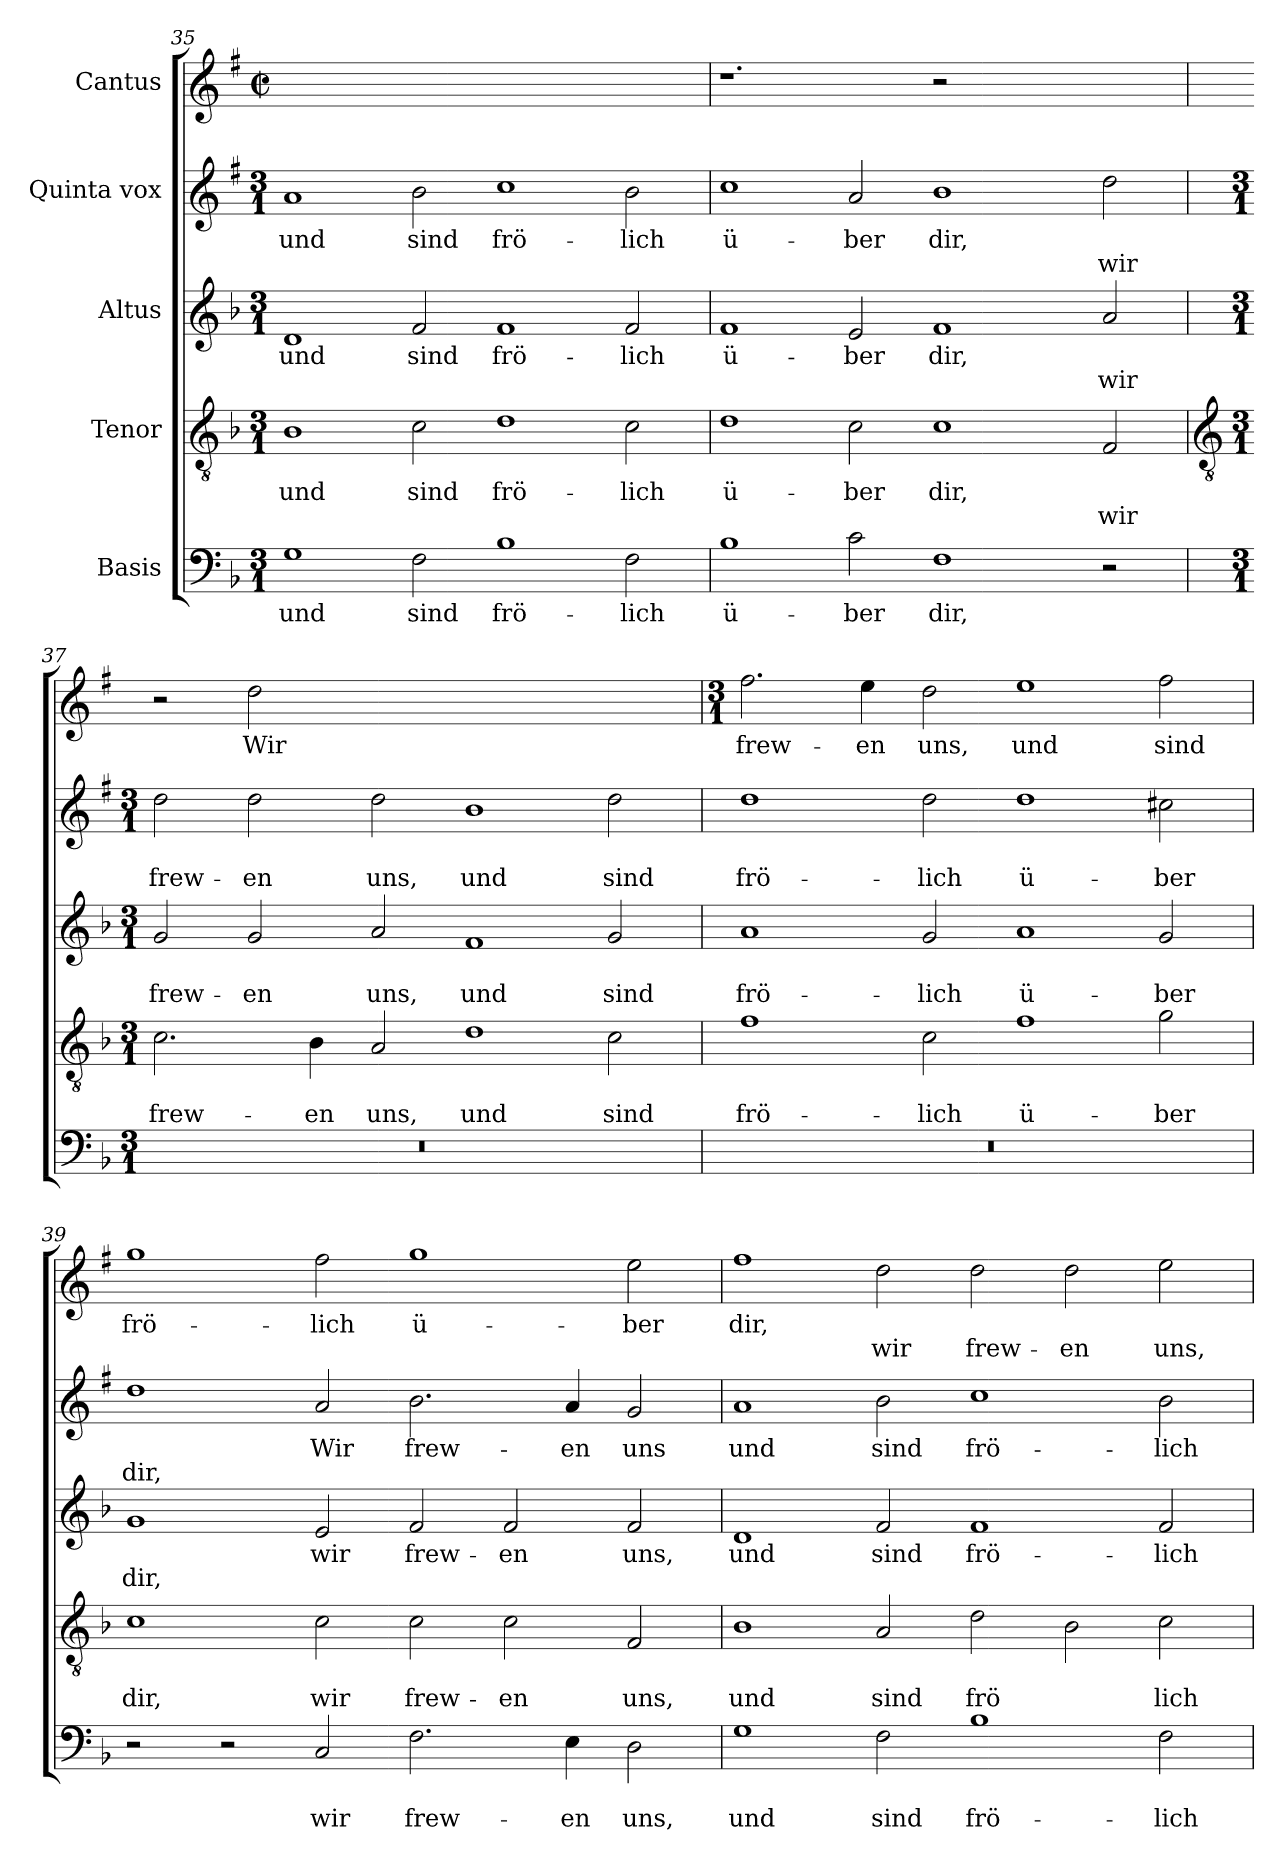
**kern	**text	**text	**kern	**text	**text	**kern	**text	**text	**kern	**text	**text	**kern	**text	**text
*part5	*part5	*part5	*part4	*part4	*part4	*part3	*part3	*part3	*part2	*part2	*part2	*part1	*part1	*part1
*staff5	*staff5	*staff5	*staff4	*staff4	*staff4	*staff3	*staff3	*staff3	*staff2	*staff2	*staff2	*staff1	*staff1	*staff1
*I"Basis	*	*	*I"Tenor	*	*	*I"Altus	*	*	*I"Quinta vox	*	*	*I"Cantus	*	*
*clefF4	*	*	*clefGv2	*	*	*clefG2	*	*	*clefG2	*	*	*clefG2	*	*
*	*	*	*	*	*	*	*	*	*ITrd1c2	*	*	*ITrd1c2	*	*
*k[b-]	*	*	*k[b-]	*	*	*k[b-]	*	*	*k[b-]	*	*	*k[b-]	*	*
*F:	*	*	*F:	*	*	*F:	*	*	*F:	*	*	*F:	*	*
*M3/1	*	*	*M3/1	*	*	*M3/1	*	*	*M3/1	*	*	*M4/2	*	*
*	*	*	*	*	*	*	*	*	*	*	*	*met(c|)	*	*
=35	=35	=35	=35	=35	=35	=35	=35	=35	=35	=35	=35	=35	=35	=35
!	!LO:LY:b	!	!	!LO:LY:b	!	!	!LO:LY:b	!	!	!LO:LY:b	!	!	!	!
*	*	*	*	*	*	*	*	*	*	*	*	*^	*	*
1G	und	.	1B-	und	.	1d	und	.	1g	und	.	0.r	0.ryy	.	.
!	!LO:LY:b	!	!	!LO:LY:b	!	!	!LO:LY:b	!	!	!LO:LY:b	!	!	!	!	!
2F	sind	.	2c	sind	.	2f	sind	.	2a	sind	.	.	.	.	.
!	!LO:LY:b	!	!	!LO:LY:b	!	!	!LO:LY:b	!	!	!LO:LY:b	!	!	!	!	!
1B-	frö-	.	1d	frö-	.	1f	frö-	.	1b-	frö-	.	.	.	.	.
!	!LO:LY:b	!	!	!LO:LY:b	!	!	!LO:LY:b	!	!	!LO:LY:b	!	!	!	!	!
2F	-lich	.	2c	-lich	.	2f	-lich	.	2a	-lich	.	.	.	.	.
=36	=36	=36	=36	=36	=36	=36	=36	=36	=36	=36	=36	=36	=36	=36	=36
!	!LO:LY:b	!	!	!LO:LY:b	!	!	!LO:LY:b	!	!	!LO:LY:b	!	!	!	!	!
1B-	ü-	.	1d	ü-	.	1f	ü-	.	1b-	ü-	.	1.r	1ryy	.	.
!	!LO:LY:b	!	!	!LO:LY:b	!	!	!LO:LY:b	!	!	!LO:LY:b	!	!	!	!	!
2c	-ber	.	2c	-ber	.	2e	-ber	.	2g	-ber	.	.	0ryy	.	.
!	!LO:LY:b	!	!	!LO:LY:b	!	!	!LO:LY:b	!	!	!LO:LY:b	!	!	!	!	!
1F	dir,	.	1c	dir,	.	1f	dir,	.	1a	dir,	.	2r	.	.	.
.	.	.	.	.	.	.	.	.	.	.	.	1ryy	.	.	.
!	!	!	!	!	!LO:LY:b	!	!	!LO:LY:b	!	!	!LO:LY:b	!	!	!	!
2r	.	.	2F	.	wir	2a	.	wir	2cc	.	wir	.	.	.	.
*	*	*	*	*	*	*	*	*	*	*	*	*v	*v	*	*
!!LO:LB:g=z
=37	=37	=37	=37	=37	=37	=37	=37	=37	=37	=37	=37	=37	=37	=37
*	*	*	*clefGv2	*	*	*	*	*	*	*	*	*	*	*
*M3/1	*	*	*M3/1	*	*	*M3/1	*	*	*M3/1	*	*	*	*	*
!	!	!	!	!	!LO:LY:b	!	!	!LO:LY:b	!	!	!LO:LY:b	!	!	!
0.r	.	.	2.c	.	frew-	2g	.	frew-	2cc	.	frew-	2r	.	.
!	!	!	!	!	!	!	!	!LO:LY:b	!	!	!LO:LY:b	!	!LO:LY:b	!
.	.	.	.	.	.	2g	.	-en	2cc	.	-en	2cc	Wir	.
!	!	!	!	!	!LO:LY:b	!	!	!	!	!	!	!	!	!
.	.	.	4B-	.	-en	.	.	.	.	.	.	.	.	.
!	!	!	!	!	!LO:LY:b	!	!	!LO:LY:b	!	!	!LO:LY:b	!	!	!
.	.	.	2A	.	uns,	2a	.	uns,	2cc	.	uns,	0ryy	.	.
!	!	!	!	!	!LO:LY:b	!	!	!LO:LY:b	!	!	!LO:LY:b	!	!	!
.	.	.	1d	.	und	1f	.	und	1a	.	und	.	.	.
!	!	!	!	!	!LO:LY:b	!	!	!LO:LY:b	!	!	!LO:LY:b	!	!	!
.	.	.	2c	.	sind	2g	.	sind	2cc	.	sind	.	.	.
!!LO:LB:g=z
=38	=38	=38	=38	=38	=38	=38	=38	=38	=38	=38	=38	=38	=38	=38
*	*	*	*	*	*	*	*	*	*	*	*	*M3/1	*	*
!	!	!	!	!	!LO:LY:b	!	!	!LO:LY:b	!	!	!LO:LY:b	!	!LO:LY:b	!
0.r	.	.	1f	.	frö-	1a	.	frö-	1cc	.	frö-	2.ee	frew-	.
!	!	!	!	!	!	!	!	!	!	!	!	!	!LO:LY:b	!
.	.	.	.	.	.	.	.	.	.	.	.	4dd	-en	.
!	!	!	!	!	!LO:LY:b	!	!	!LO:LY:b	!	!	!LO:LY:b	!	!LO:LY:b	!
.	.	.	2c	.	-lich	2g	.	-lich	2cc	.	-lich	2cc	uns,	.
!	!	!	!	!	!LO:LY:b	!	!	!LO:LY:b	!	!	!LO:LY:b	!	!LO:LY:b	!
.	.	.	1f	.	ü-	1a	.	ü-	1cc	.	ü-	1dd	und	.
!	!	!	!	!	!LO:LY:b	!	!	!LO:LY:b	!	!	!LO:LY:b	!	!LO:LY:b	!
.	.	.	2g	.	-ber	2g	.	-ber	2bn	.	-ber	2ee	sind	.
=39	=39	=39	=39	=39	=39	=39	=39	=39	=39	=39	=39	=39	=39	=39
!	!	!	!	!	!LO:LY:b	!	!	!LO:LY:b	!	!	!LO:LY:b	!	!LO:LY:b	!
2r	.	.	1c	.	dir,	1g	.	dir,	1cc	.	dir,	1ff	frö-	.
2r	.	.	.	.	.	.	.	.	.	.	.	.	.	.
!	!	!LO:LY:b	!	!	!LO:LY:b	!	!LO:LY:b	!	!	!LO:LY:b	!	!	!LO:LY:b	!
2C	.	wir	2c	.	wir	2e	wir	.	2g	Wir	.	2ee	-lich	.
!	!	!LO:LY:b	!	!	!LO:LY:b	!	!LO:LY:b	!	!	!LO:LY:b	!	!	!LO:LY:b	!
2.F	.	frew-	2c	.	frew-	2f	frew-	.	2.a	frew-	.	1ff	ü-	.
!	!	!	!	!	!LO:LY:b	!	!LO:LY:b	!	!	!	!	!	!	!
.	.	.	2c	.	-en	2f	-en	.	.	.	.	.	.	.
!	!	!LO:LY:b	!	!	!	!	!	!	!	!LO:LY:b	!	!	!	!
4E	.	-en	.	.	.	.	.	.	4g	-en	.	.	.	.
!	!	!LO:LY:b	!	!	!LO:LY:b	!	!LO:LY:b	!	!	!LO:LY:b	!	!	!LO:LY:b	!
2D	.	uns,	2F	.	uns,	2f	uns,	.	2f	uns	.	2dd	-ber	.
=40	=40	=40	=40	=40	=40	=40	=40	=40	=40	=40	=40	=40	=40	=40
!	!	!LO:LY:b	!	!	!LO:LY:b	!	!LO:LY:b	!	!	!LO:LY:b	!	!	!LO:LY:b	!
1G	.	und	1B-	.	und	1d	und	.	1g	und	.	1ee	dir,	.
!	!	!LO:LY:b	!	!	!LO:LY:b	!	!LO:LY:b	!	!	!LO:LY:b	!	!	!	!LO:LY:b
2F	.	sind	2A	.	sind	2f	sind	.	2a	sind	.	2cc	.	wir
!	!	!LO:LY:b	!	!	!LO:LY:b	!	!LO:LY:b	!	!	!LO:LY:b	!	!	!	!LO:LY:b
1B-	.	frö-	2d	.	frö	1f	frö-	.	1b-	frö-	.	2cc	.	frew-
!	!	!	!	!	!	!	!	!	!	!	!	!	!	!LO:LY:b
.	.	.	2B-	.	.	.	.	.	.	.	.	2cc	.	-en
!	!	!LO:LY:b	!	!	!LO:LY:b	!	!LO:LY:b	!	!	!LO:LY:b	!	!	!	!LO:LY:b
2F	.	-lich	2c	.	lich	2f	-lich	.	2a	-lich	.	2dd	.	uns,
=	=	=	=	=	=	=	=	=	=	=	=	=	=	=
*-	*-	*-	*-	*-	*-	*-	*-	*-	*-	*-	*-	*-	*-	*-
